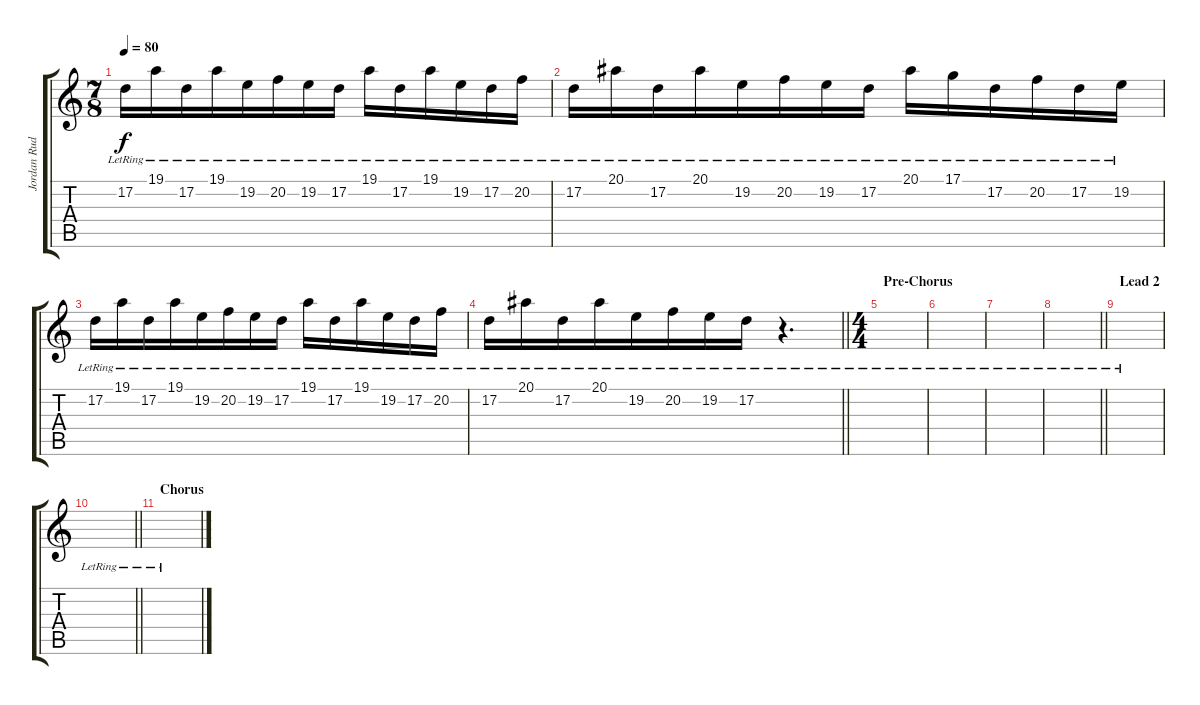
\track ("Jordan Rudess Piano" "Jordan Rud") {instrument brightacousticpiano}
\staff {score tabs}
\tuning (D4 A3 F3 C3 G2 D2) {hide}
\ts (7 8)
\tempo 80
\clef g2
\ks c
17.2{lr}.16{dy f} 19.1{lr}.16 17.2{lr}.16 19.1{lr}.16 19.2{lr}.16 20.2{lr}.16 19.2{lr}.16 17.2{lr}.16 19.1{lr}.16 17.2{lr}.16 19.1{lr}.16 19.2{lr}.16 17.2{lr}.16 20.2{lr}.16 |
17.2{lr}.16 20.1{lr}.16 17.2{lr}.16 20.1{lr}.16 19.2{lr}.16 20.2{lr}.16 19.2{lr}.16 17.2{lr}.16 20.1{lr}.16 17.1{lr}.16 17.2{lr}.16 20.2{lr}.16 17.2{lr}.16 19.2{lr}.16 |
17.2{lr}.16 19.1{lr}.16 17.2{lr}.16 19.1{lr}.16 19.2{lr}.16 20.2{lr}.16 19.2{lr}.16 17.2{lr}.16 19.1{lr}.16 17.2{lr}.16 19.1{lr}.16 19.2{lr}.16 17.2{lr}.16 20.2{lr}.16 |
\barLineRight lightlight
17.2{lr}.16 20.1{lr}.16 17.2{lr}.16 20.1{lr}.16 19.2{lr}.16 20.2{lr}.16 19.2{lr}.16 17.2{lr}.16 r.4{d} |
\ts (4 4)
\section ("" "Pre-Chorus")
|
|
|
\barLineRight lightlight
|
\section ("" "Lead 2")
|
\barLineRight lightlight
|
\section ("" "Chorus")
